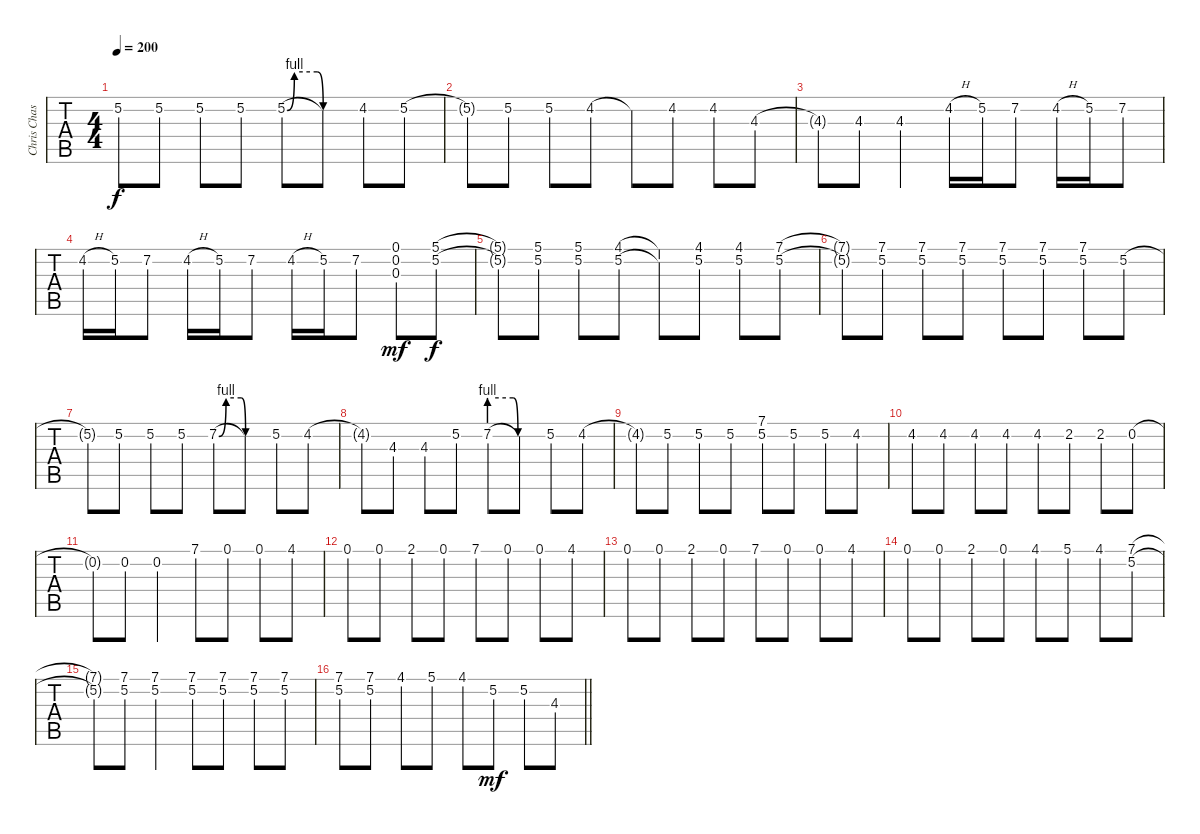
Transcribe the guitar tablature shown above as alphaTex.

\track ("Chris Chasse - Guitar One" "Chris Chas") {instrument distortionguitar}
\staff {tabs}
\tuning (Eb4 Bb3 Gb3 Db3 Ab2 Eb2) {hide}
\ts (4 4)
\tempo 200
\clef g2
\ks ebminor
5.2{t}.8{dy f} 5.2.8 5.2.8 5.2.8 5.2{be (custom 0 0 6 4 25 4 30 0 60 0)}.8 5.2{t}.8 4.2.8 5.2.8 |
5.2{t}.8 5.2.8 5.2.8 4.2.8 4.2{t}.8 4.2.8 4.2.8 4.3.8 |
4.3{t}.8 4.3.8 4.3.4 4.2{h}.16 5.2.16 7.2.8 4.2{h}.16 5.2.16 7.2.8 |
4.2{h}.16 5.2.16 7.2.8 4.2{h}.16 5.2.16 7.2.8 4.2{h}.16 5.2.16 7.2.8 (0.1 0.2 0.3).8{dy mf} (5.1 5.2).8{dy f} |
(5.1{t} 5.2{t}).8 (5.1 5.2).8 (5.1 5.2).8 (4.1 5.2).8 (4.1{t} 5.2{t}).8 (4.1 5.2).8 (4.1 5.2).8 (7.1 5.2).8 |
(7.1{t} 5.2{t}).8 (7.1 5.2).8 (7.1 5.2).8 (7.1 5.2).8 (7.1 5.2).8 (7.1 5.2).8 (7.1 5.2).8 5.2.8 |
5.2{t}.8 5.2.8 5.2.8 5.2.8 7.2{be (custom 0 0 8 4 25 4 30 0 60 0)}.8 7.2{t}.8 5.2.8 4.2.8 |
4.2{t}.8 4.3.8 4.3.8 5.2.8 7.2{be (custom 0 4 25 4 30 0 60 0)}.8 7.2{t}.8 5.2.8 4.2.8 |
4.2{t}.8 5.2.8 5.2.8 5.2.8 (7.1 5.2).8 5.2.8 5.2.8 4.2.8 |
4.2.8 4.2.8 4.2.8 4.2.8 4.2.8 2.2.8 2.2.8 0.2.8 |
0.2{t}.8 0.2.8 0.2.4 7.1.8 0.1.8 0.1.8 4.1.8 |
0.1.8 0.1.8 2.1.8 0.1.8 7.1.8 0.1.8 0.1.8 4.1.8 |
0.1.8 0.1.8 2.1.8 0.1.8 7.1.8 0.1.8 0.1.8 4.1.8 |
0.1.8 0.1.8 2.1.8 0.1.8 4.1.8 5.1.8 4.1.8 (7.1 5.2).8 |
(7.1{t} 5.2{t}).8 (7.1 5.2).8 (7.1 5.2).4 (7.1 5.2).8 (7.1 5.2).8 (7.1 5.2).8 (7.1 5.2).8 |
\barLineRight lightlight
(7.1 5.2).8 (7.1 5.2).8 4.1.8 5.1.8 4.1.8 5.2.8{dy mf} 5.2.8 4.3.8
